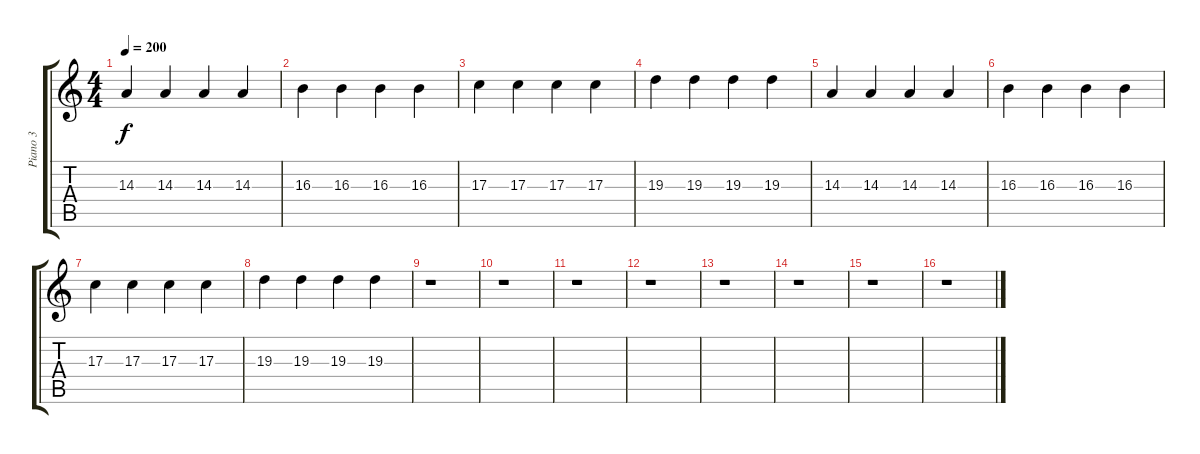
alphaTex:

\track ("Piano 3" "Piano 3") {instrument acousticgrandpiano}
\staff {score tabs}
\tuning (E4 B3 G3 D3 A2 E2) {hide}
\ts (4 4)
\tempo 200
\clef g2
\ks c
14.3.4{dy f} 14.3.4 14.3.4 14.3.4 |
16.3.4 16.3.4 16.3.4 16.3.4 |
17.3.4 17.3.4 17.3.4 17.3.4 |
19.3.4 19.3.4 19.3.4 19.3.4 |
14.3.4 14.3.4 14.3.4 14.3.4 |
16.3.4 16.3.4 16.3.4 16.3.4 |
17.3.4 17.3.4 17.3.4 17.3.4 |
19.3.4 19.3.4 19.3.4 19.3.4 |
r.1 |
r.1 |
r.1 |
r.1 |
r.1 |
r.1 |
r.1 |
r.1
